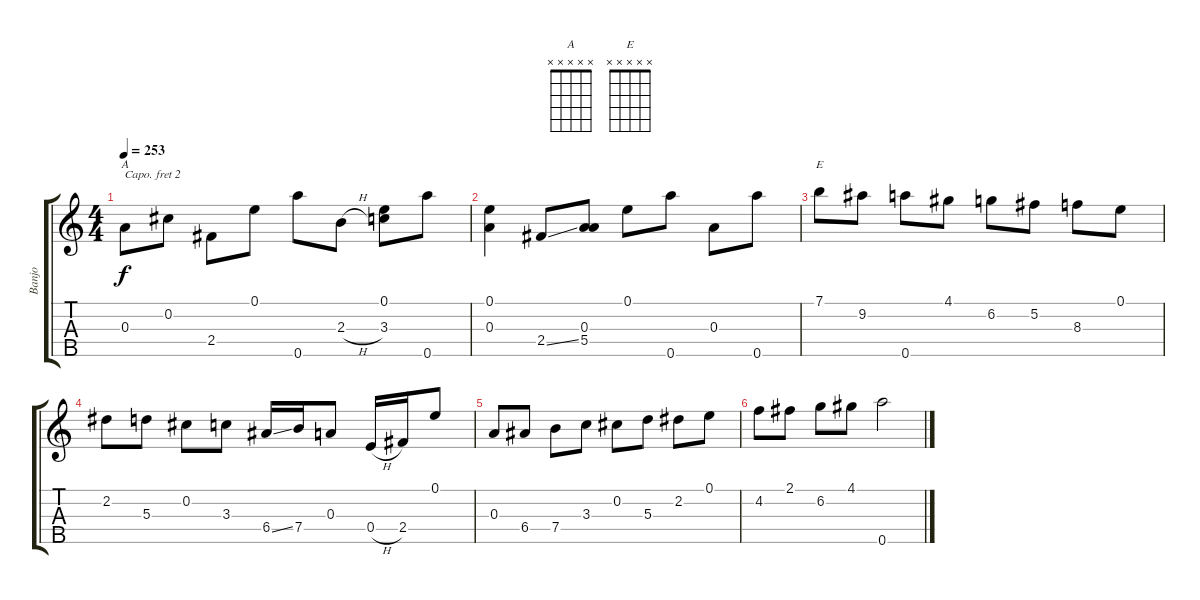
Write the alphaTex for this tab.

\track ("Banjo" "Banjo") {instrument banjo}
\staff {score tabs}
\capo 2
\tuning (D4 B3 G3 D3 G4) {hide}
\displaytranspose 12
\chord ("A" x x x x x) {firstfret 0}
\chord ("E" x x x x x) {firstfret 0}
\ts (4 4)
\tempo 253
\clef g2
\ks c
0.3.8{ch "A" dy f} 0.2.8 2.4.8 0.1.8 0.5.8 2.3{h}.8 (0.1 3.3).8 0.5.8 |
(0.1 0.3).4 2.4{ss}.8 (0.3 5.4).8 0.1.8 0.5.8 0.3.8 0.5.8 |
7.1.8{ch "E"} 9.2.8 0.5.8 4.1.8 6.2.8 5.2.8 8.3.8 0.1.8 |
2.2.8 5.3.8 0.2.8 3.3.8 6.4{ss}.16 7.4.16 0.3.8 0.4{h}.16 2.4.16 0.1.8 |
0.3.8 6.4.8 7.4.8 3.3.8 0.2.8 5.3.8 2.2.8 0.1.8 |
4.2.8 2.1.8 6.2.8 4.1.8 0.5.2
